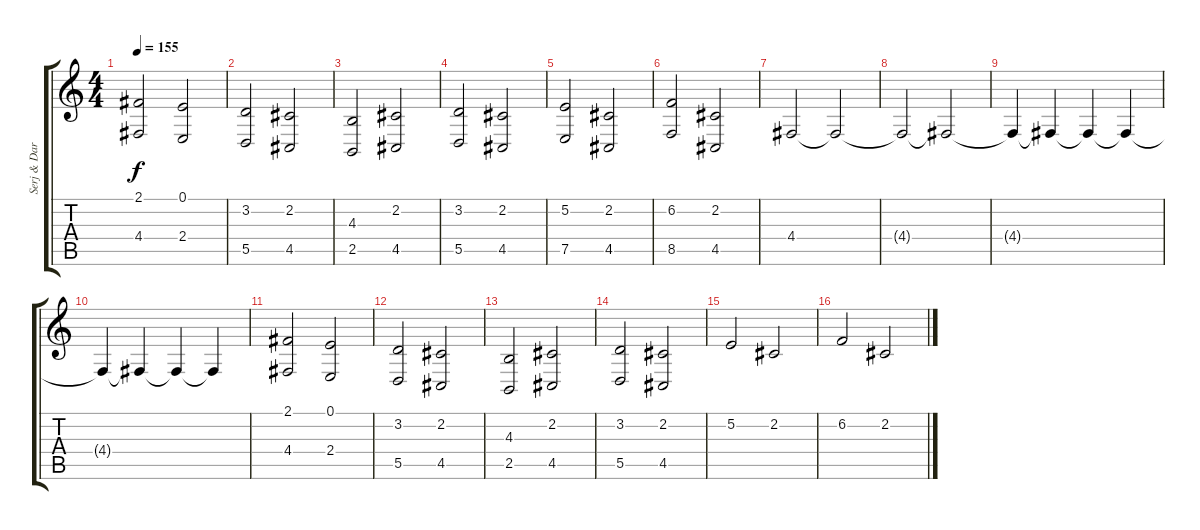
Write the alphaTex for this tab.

\track ("Serj & Daron" "Serj & Dar") {instrument tenorsax}
\staff {score tabs}
\tuning (E4 B3 G3 D3 A2 E2) {hide}
\ts (4 4)
\tempo 155
\clef g2
\ks c
(2.1 4.4).2{dy f} (0.1 2.4).2 |
(3.2 5.5).2 (2.2 4.5).2 |
(4.3 2.5).2 (2.2 4.5).2 |
(3.2 5.5).2 (2.2 4.5).2 |
(5.2 7.5).2 (2.2 4.5).2 |
(6.2 8.5).2 (2.2 4.5).2 |
4.4.2 4.4{t}.2 |
4.4{t}.2 4.4{t}.2 |
4.4{t}.4 4.4{t}.4 4.4{t}.4 4.4{t}.4 |
4.4{t}.4 4.4{t}.4 4.4{t}.4 4.4{t}.4 |
(2.1 4.4).2 (0.1 2.4).2 |
(3.2 5.5).2 (2.2 4.5).2 |
(4.3 2.5).2 (2.2 4.5).2 |
(3.2 5.5).2 (2.2 4.5).2 |
5.2.2 2.2.2 |
6.2.2 2.2.2
